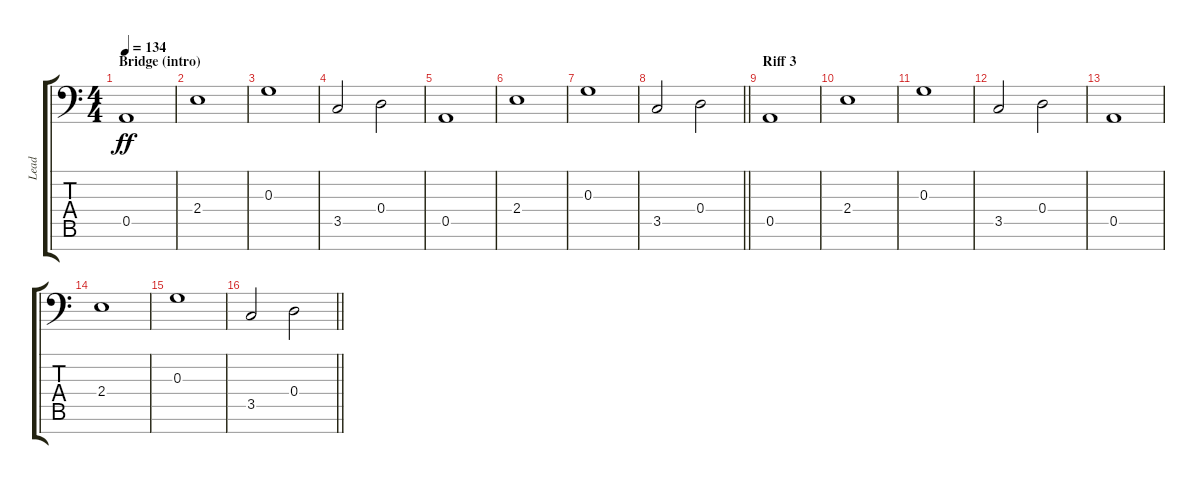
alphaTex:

\track ("Lead" "Lead") {instrument lead2sawtooth}
\staff {score tabs}
\tuning (C8 B3 G3 D3 A2 E2 C-1) {hide}
\ts (4 4)
\section ("" "Bridge (intro)")
\tempo 134
\clef f4
\ks c
0.5.1{dy ff} |
2.4.1 |
0.3.1 |
3.5.2 0.4.2 |
0.5.1 |
2.4.1 |
0.3.1 |
\barLineRight lightlight
3.5.2 0.4.2 |
\section ("" "Riff 3")
0.5.1 |
2.4.1 |
0.3.1 |
3.5.2 0.4.2 |
0.5.1 |
2.4.1 |
0.3.1 |
\barLineRight lightlight
3.5.2 0.4.2
